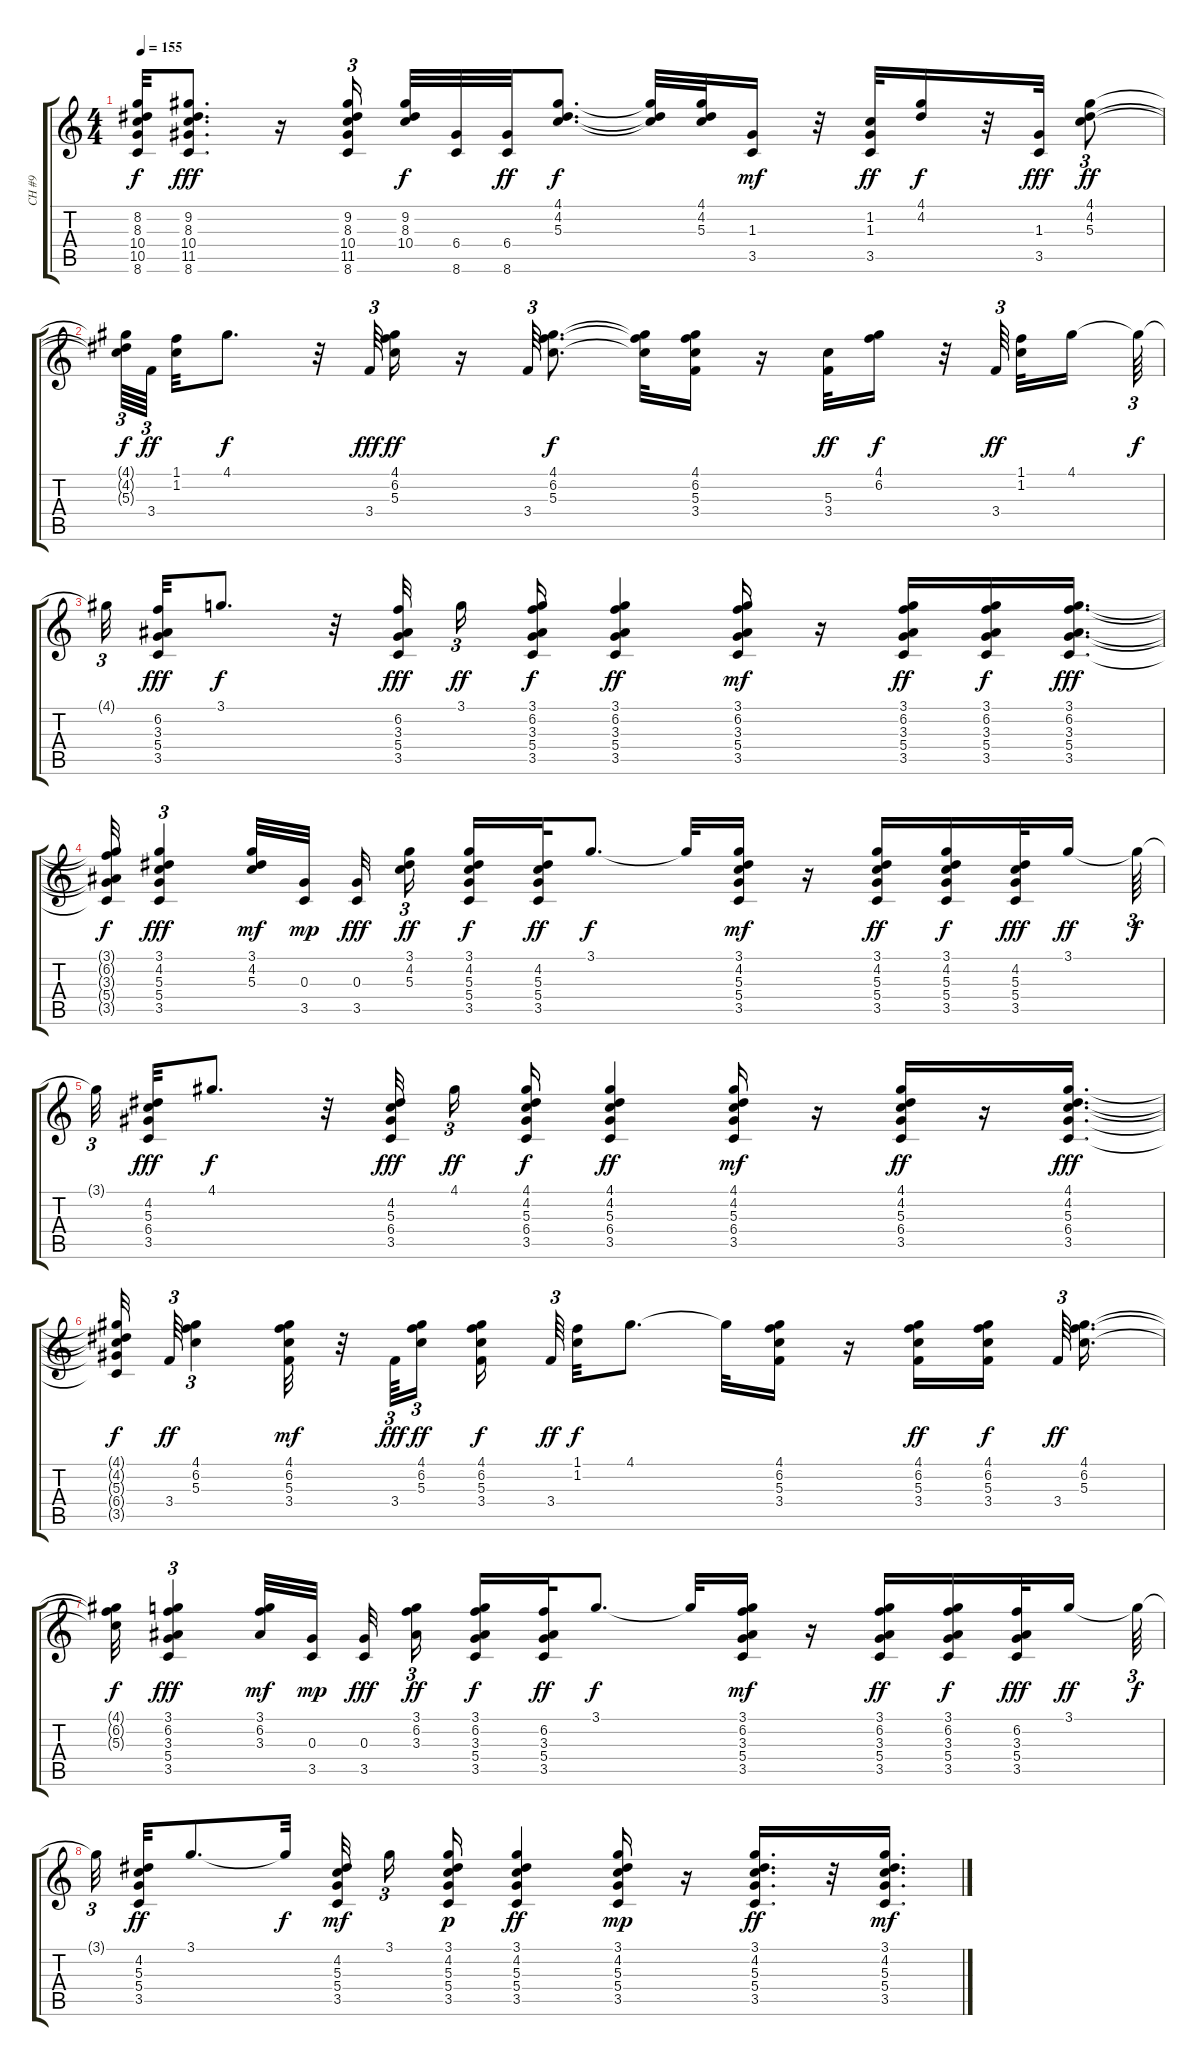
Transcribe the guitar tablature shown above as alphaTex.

\track ("CH #9" "CH #9") {instrument acousticguitarsteel}
\staff {score tabs}
\tuning (E4 B3 G3 D3 A2 E2) {hide}
\ts (4 4)
\tempo 155
\clef g2
\ks c
(8.2{t} 8.3{t} 10.4{t} 10.5{t} 8.6{t}).32{dy f} (9.2 8.3 10.4 11.5 8.6).8{d dy fff} r.16 (9.2 8.3 10.4 11.5 8.6).16{tu (3 2) beam splitsecondary} (9.2 8.3 10.4).32{dy f} (6.4 8.6).32 (6.4 8.6).32{dy ff} (4.1 4.2 5.3).8{d dy f} (4.1{t} 4.2{t} 5.3{t}).32 (4.1 4.2 5.3).32 (1.3 3.5).16{dy mf} r.32 (1.2 1.3 3.5).32{dy ff} (4.1 4.2).16{dy f} r.32 (1.3 3.5).32{dy fff} (4.1 4.2 5.3).8{tu (3 2) dy ff} |
(4.1{t} 4.2{t} 5.3{t}).64{tu (3 2) dy f} 3.4.64{tu (3 2) dy ff beam splitsecondary} (1.1 1.2).32 4.1.8{d dy f} r.32 3.4.64{tu (3 2) dy fff} (4.1 6.2 5.3).16{dy ff} r.16 3.4.64{tu (3 2)} (4.1 6.2 5.3).8{d dy f} (4.1{t} 6.2{t} 5.3{t}).32 (4.1 6.2 5.3 3.4).16 r.16 (5.3 3.4).32{dy ff} (4.1 6.2).16{dy f} r.32 3.4.64{tu (3 2) dy ff beam splitsecondary} (1.1 1.2).32 4.1.16{beam splitsecondary} 4.1{t}.64{tu (3 2) dy f} |
4.1{t}.32{tu (3 2) beam splitsecondary} (6.2 3.3 5.4 3.5).32{dy fff} 3.1.8{d dy f} r.32 (6.2 3.3 5.4 3.5).32{dy fff beam splitsecondary} 3.1.16{tu (3 2) dy ff} (3.1 6.2 3.3 5.4 3.5).16{dy f} (3.1 6.2 3.3 5.4 3.5).4{dy ff} (3.1 6.2 3.3 5.4 3.5).16{dy mf} r.16 (3.1 6.2 3.3 5.4 3.5).16{dy ff} (3.1 6.2 3.3 5.4 3.5).16{dy f} (3.1 6.2 3.3 5.4 3.5).16{d dy fff} |
(3.1{t} 6.2{t} 3.3{t} 5.4{t} 3.5{t}).32{dy f} (3.1 4.2 5.3 5.4 3.5).4{tu (3 2) dy fff} (3.1 4.2 5.3).32{dy mf} (0.3 3.5).32{dy mp} (0.3 3.5).32{dy fff beam splitsecondary} (3.1 4.2 5.3).16{tu (3 2) dy ff beam splitsecondary} (3.1 4.2 5.3 5.4 3.5).16{dy f} (4.2 5.3 5.4 3.5).32{dy ff} 3.1.8{d dy f} 3.1{t}.32 (3.1 4.2 5.3 5.4 3.5).16{dy mf} r.16 (3.1 4.2 5.3 5.4 3.5).16{dy ff} (3.1 4.2 5.3 5.4 3.5).16{dy f} (4.2 5.3 5.4 3.5).32{dy fff} 3.1.16{dy ff beam splitsecondary} 3.1{t}.64{tu (3 2) dy f} |
3.1{t}.32{tu (3 2) beam splitsecondary} (4.2 5.3 6.4 3.5).32{dy fff} 4.1.8{d dy f} r.32 (4.2 5.3 6.4 3.5).32{dy fff beam splitsecondary} 4.1.16{tu (3 2) dy ff} (4.1 4.2 5.3 6.4 3.5).16{dy f} (4.1 4.2 5.3 6.4 3.5).4{dy ff} (4.1 4.2 5.3 6.4 3.5).16{dy mf} r.16 (4.1 4.2 5.3 6.4 3.5).16{dy ff} r.16 (4.1 4.2 5.3 6.4 3.5).16{d dy fff} |
(4.1{t} 4.2{t} 5.3{t} 6.4{t} 3.5{t}).32{dy f} 3.4.64{tu (3 2) dy ff} (4.1 6.2 5.3).4{tu (3 2)} (4.1 6.2 5.3 3.4).32{dy mf} r.32 3.4.64{tu (3 2) dy fff} (4.1 6.2 5.3).16{tu (3 2) dy ff beam splitsecondary} (4.1 6.2 5.3 3.4).16{dy f beam splitsecondary} 3.4.64{tu (3 2) dy ff beam splitsecondary} (1.1 1.2).32{dy f} 4.1.8{d} 4.1{t}.32 (4.1 6.2 5.3 3.4).16 r.16 (4.1 6.2 5.3 3.4).16{dy ff} (4.1 6.2 5.3 3.4).16{dy f beam splitsecondary} 3.4.64{tu (3 2) dy ff} (4.1 6.2 5.3).16{d} |
(4.1{t} 6.2{t} 5.3{t}).32{dy f} (3.1 6.2 3.3 5.4 3.5).4{tu (3 2) dy fff} (3.1 6.2 3.3).32{dy mf} (0.3 3.5).32{dy mp} (0.3 3.5).32{dy fff beam splitsecondary} (3.1 6.2 3.3).16{tu (3 2) dy ff beam splitsecondary} (3.1 6.2 3.3 5.4 3.5).16{dy f} (6.2 3.3 5.4 3.5).32{dy ff} 3.1.8{d dy f} 3.1{t}.32 (3.1 6.2 3.3 5.4 3.5).16{dy mf} r.16 (3.1 6.2 3.3 5.4 3.5).16{dy ff} (3.1 6.2 3.3 5.4 3.5).16{dy f} (6.2 3.3 5.4 3.5).32{dy fff} 3.1.16{dy ff beam splitsecondary} 3.1{t}.64{tu (3 2) dy f} |
3.1{t}.32{tu (3 2) beam splitsecondary} (4.2 5.3 5.4 3.5).32{dy ff} 3.1.8{d} 3.1{t}.32{dy f} (4.2 5.3 5.4 3.5).32{dy mf beam splitsecondary} 3.1.16{tu (3 2)} (3.1 4.2 5.3 5.4 3.5).16{dy p} (3.1 4.2 5.3 5.4 3.5).4{dy ff} (3.1 4.2 5.3 5.4 3.5).16{dy mp} r.16 (3.1 4.2 5.3 5.4 3.5).16{d dy ff} r.32 (3.1 4.2 5.3 5.4 3.5).16{d dy mf}
